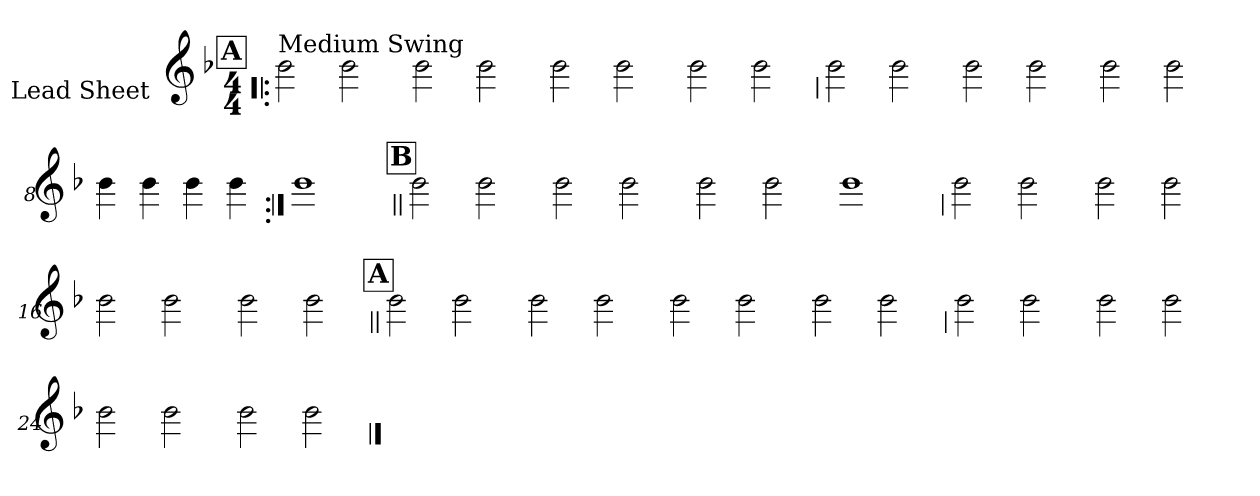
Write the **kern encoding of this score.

**kern
*part1
*staff1
*I"Lead Sheet
*stria0
*clefG2
*k[b-]
*F:
*M4/4
!!LO:REH:place=s1:a:t=A
=1!|:
!LO:TX:a:t=Medium Swing
2b-
2b-
=2-
2b-
2b-
=3-
2b-
2b-
=4-
2b-
2b-
!!LO:LB:g=z
=5
2b-
2b-
=6-
2b-
2b-
=7-
2b-
2b-
=8-
4b-
4b-
4b-
4b-
!!LO:LB:g=z
=9:|!
1b-
!!LO:LB:g=z
!!LO:REH:place=s1:a:t=B
=10||
2b-
2b-
=11-
2b-
2b-
=12-
2b-
2b-
=13-
1b-
!!LO:LB:g=z
=14
2b-
2b-
=15-
2b-
2b-
=16-
2b-
2b-
=17-
2b-
2b-
!!LO:LB:g=z
!!LO:REH:place=s1:a:t=A
=18||
2b-
2b-
=19-
2b-
2b-
=20-
2b-
2b-
=21-
2b-
2b-
!!LO:LB:g=z
=22
2b-
2b-
=23-
2b-
2b-
=24-
2b-
2b-
=25-
2b-
2b-
==
*-
